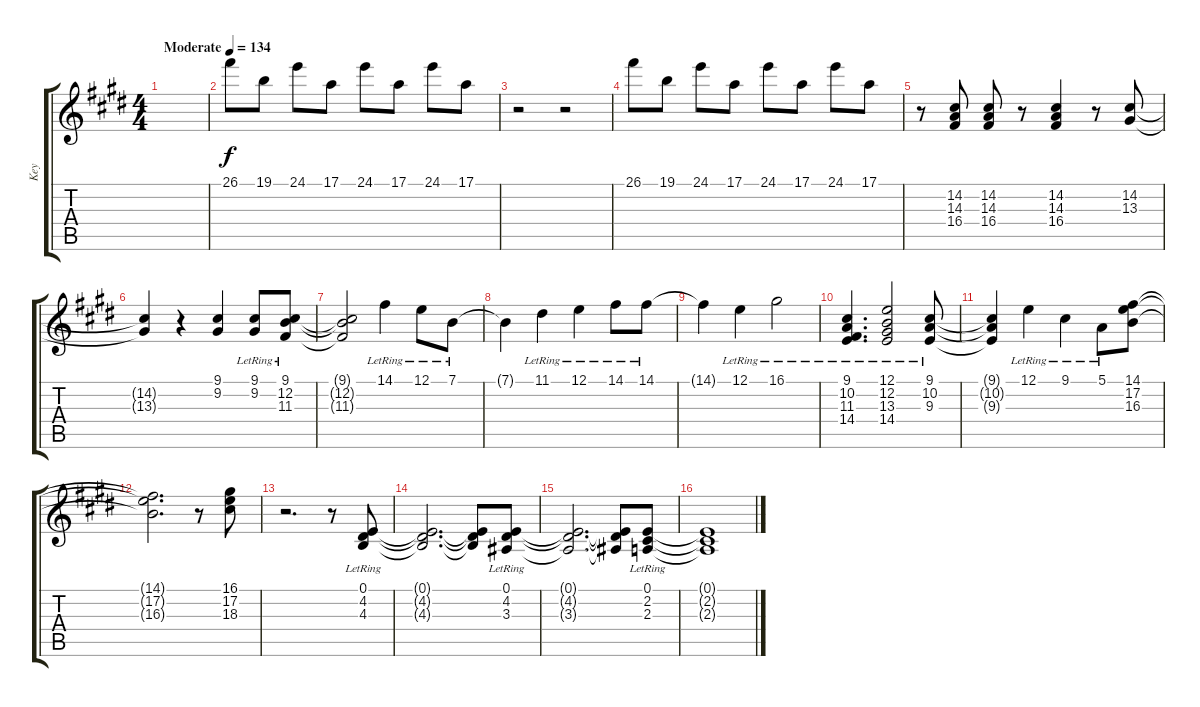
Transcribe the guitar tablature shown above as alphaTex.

\track ("Key" "Key") {instrument lead7fifths}
\staff {score tabs}
\tuning (E4 B3 G3 D3 A2 E2) {hide}
\ts (4 4)
\tempo (134 "Moderate")
\clef g2
\ks e
|
26.1.8{volume 2} 19.1.8 24.1.8 17.1.8 24.1.8 17.1.8 24.1.8 17.1.8 |
r.2 r.2{volume 9} |
26.1.8{volume 2} 19.1.8 24.1.8 17.1.8 24.1.8 17.1.8 24.1.8 17.1.8 |
r.8{volume 7 instrument electricpiano1} (14.2 14.3 16.4).8 (14.2 14.3 16.4).8 r.8 (14.2 14.3 16.4).4 r.8 (14.2 13.3).8 |
(14.2{t} 13.3{t}).4 r.4 (9.1 9.2).4 (9.1{lr} 9.2{lr}).8 (9.1{lr} 12.2{lr} 11.3{lr}).8 |
(9.1{t} 12.2{t} 11.3{t}).2 14.1{lr}.4 12.1{lr}.8 7.1{lr}.8 |
7.1{t}.4 11.1{lr}.4 12.1{lr}.4 14.1{lr}.8 14.1{lr}.8 |
14.1{t}.4 12.1{lr}.4 16.1{lr}.2 |
(9.1{lr} 10.2{lr} 11.3{lr} 14.4{lr}).4{d} (12.1{lr} 12.2{lr} 13.3{lr} 14.4{lr}).2 (9.1{lr} 10.2{lr} 9.3{lr}).8 |
(9.1{t} 10.2{t} 9.3{t}).4 12.1{lr}.4 9.1{lr}.4 5.1{lr}.8 (14.1 17.2 16.3).8 |
(14.1{t} 17.2{t} 16.3{t}).2{d} r.8 (16.1 17.2 18.3).8 |
r.2{d} r.8 (0.1{lr} 4.2{lr} 4.3{lr}).8 |
(0.1{t} 4.2{t} 4.3{t}).2{d} (0.1{t} 4.2{t} 4.3{t}).8 (0.1{lr} 4.2{lr} 3.3{lr}).8 |
(0.1{t} 4.2{t} 3.3{t}).2{d} (0.1{t} 4.2{t} 3.3{t}).8 (0.1{lr} 2.2{lr} 2.3{lr}).8 |
(0.1{t} 2.2{t} 2.3{t}).1
